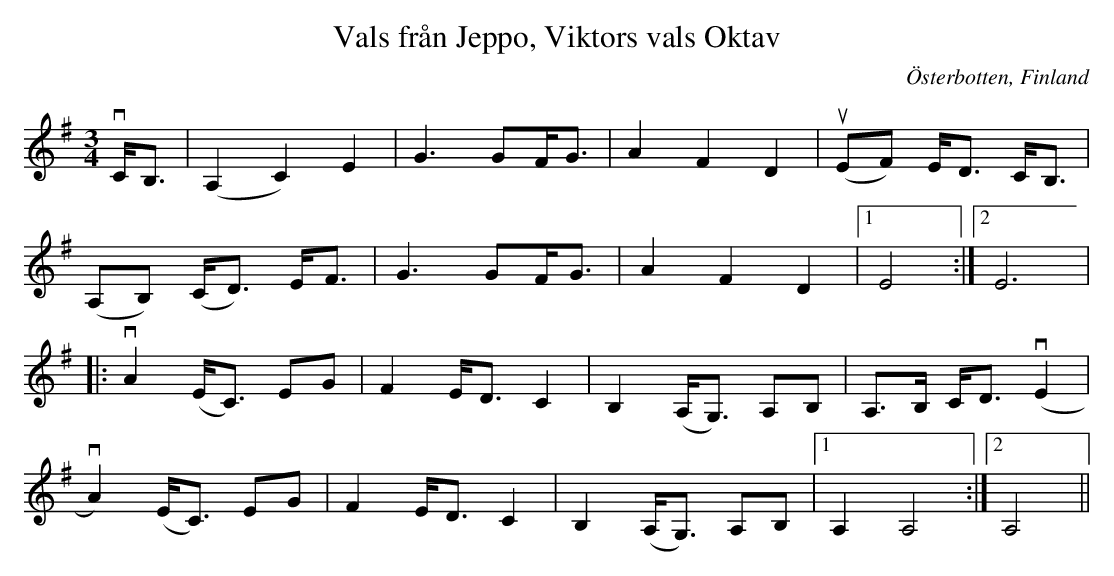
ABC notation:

X:1
T:Vals från Jeppo, Viktors vals Oktav
O:Österbotten, Finland
M:3/4
L:1/8
K:Ador
vC<B, | (A,2 C2) E2 | G3/1GF<G | A2 F2 D2 | u(EF) E<D C<B, |
      (A,B,) (C<D) E<F  | G3/1GF<G | A2 F2 D2 |1 E4:|2 E6 |
|: vA2 (E<C) EG | F2 E<DC2 | B,2 (A,<G,) A,B, | A,>B, C<D (vE2 |
   vA2)(E<C) EG | F2 E<DC2 | B,2 (A,<G,) A,B, |1 A,2 A,4 :|2 A,4 ||
